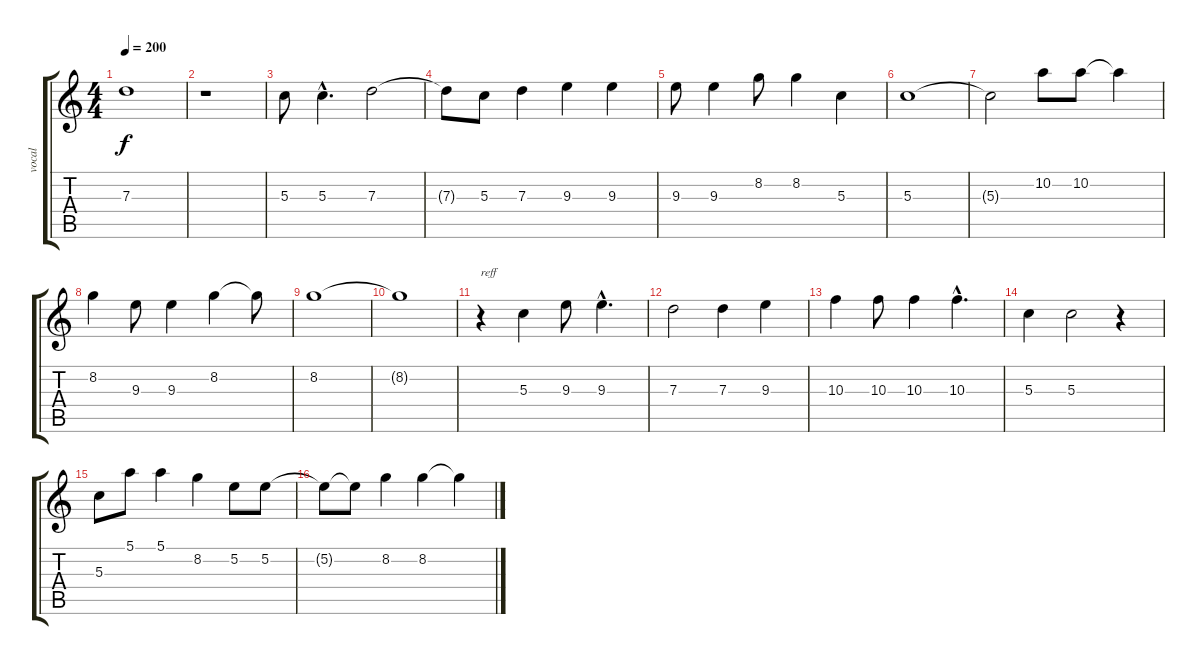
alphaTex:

\track ("vocal" "vocal") {instrument overdrivenguitar}
\staff {score tabs}
\tuning (E4 B3 G3 D3 A2 E2) {hide}
\ts (4 4)
\tempo 200
\clef g2
\ks c
7.3{t}.1{dy f} |
r.1 |
5.3.8 5.3{hac}.4{d} 7.3.2 |
7.3{t}.8 5.3.8 7.3.4 9.3.4 9.3.4 |
9.3.8 9.3.4 8.2.8 8.2.4 5.3.4 |
5.3.1 |
5.3{t}.2 10.2.8 10.2.8 10.2{t}.4 |
8.2.4 9.3.8 9.3.4 8.2.4 8.2{t}.8 |
8.2.1 |
8.2{t}.1 |
r.4{txt "reff"} 5.3.4 9.3.8 9.3{hac}.4{d} |
7.3.2 7.3.4 9.3.4 |
10.3.4 10.3.8 10.3.4 10.3{hac}.4{d} |
5.3.4 5.3.2 r.4 |
5.3.8 5.1.8 5.1.4 8.2.4 5.2.8 5.2.8 |
5.2{t}.8 5.2{t}.8 8.2.4 8.2.4 8.2{t}.4
